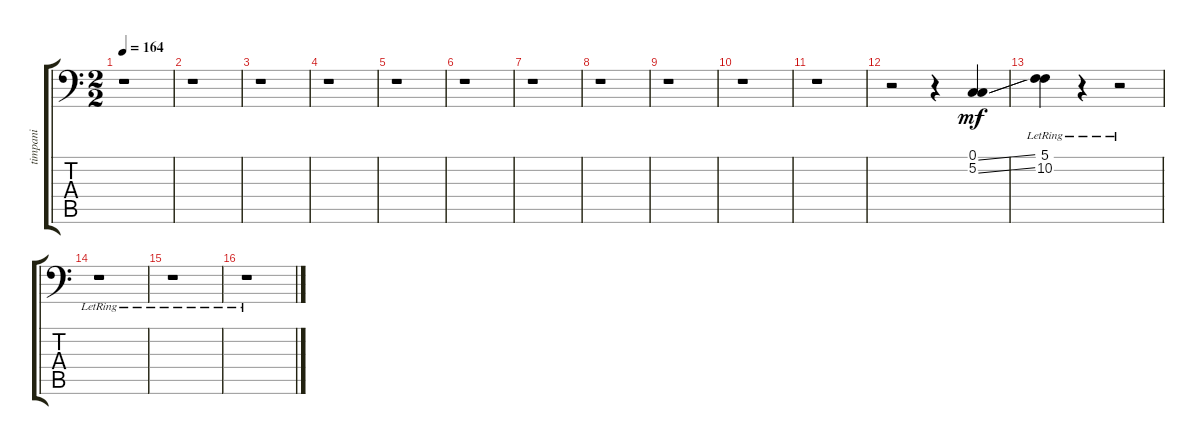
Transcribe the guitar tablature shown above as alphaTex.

\track ("timpani" "timpani") {instrument timpani}
\staff {score tabs}
\tuning (C3 G2 D2 A1 E1 B0) {hide}
\ts (2 2)
\tempo 164
\clef f4
\ks c
r.1{dy mf} |
r.1 |
r.1 |
r.1 |
r.1 |
r.1 |
r.1 |
r.1 |
r.1 |
r.1 |
r.1 |
r.2 r.4 (0.1{ss} 5.2{ss}).4 |
(5.1{lr} 10.2{lr}).4 r.4 r.2 |
r.1 |
r.1 |
r.1
